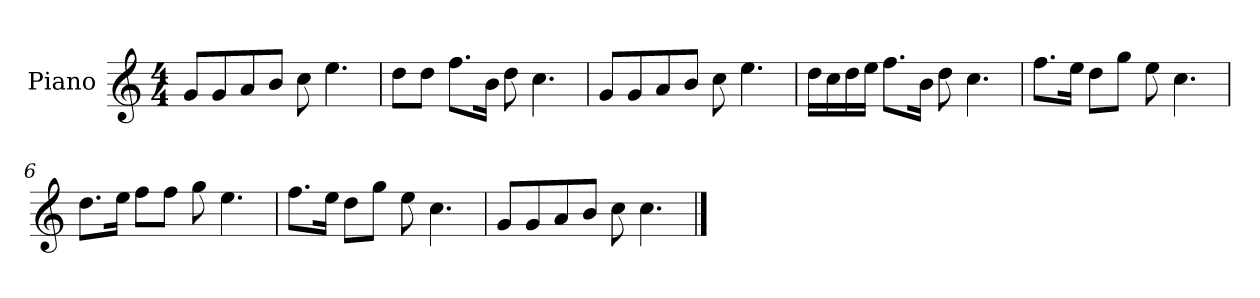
**kern
*part1
*staff1
*I"Piano
*I'P-no
*clefG2
*k[]
*M4/4
*MM90
=1
8g/L
8g/
8a/
8b/J
8cc\
4.ee\
=2
8dd\L
8dd\J
8.ff\L
16b\Jk
8dd\
4.cc\
=3
8g/L
8g/
8a/
8b/J
8cc\
4.ee\
=4
16dd\LL
16cc\
16dd\
16ee\JJ
8.ff\L
16b\Jk
8dd\
4.cc\
=5
8.ff\L
16ee\Jk
8dd\L
8gg\J
8ee\
4.cc\
!!LO:LB:g=z
=6
8.dd\L
16ee\Jk
8ff\L
8ff\J
8gg\
4.ee\
=7
8.ff\L
16ee\Jk
8dd\L
8gg\J
8ee\
4.cc\
=8
8g/L
8g/
8a/
8b/J
8cc\
4.cc\
==
*-
